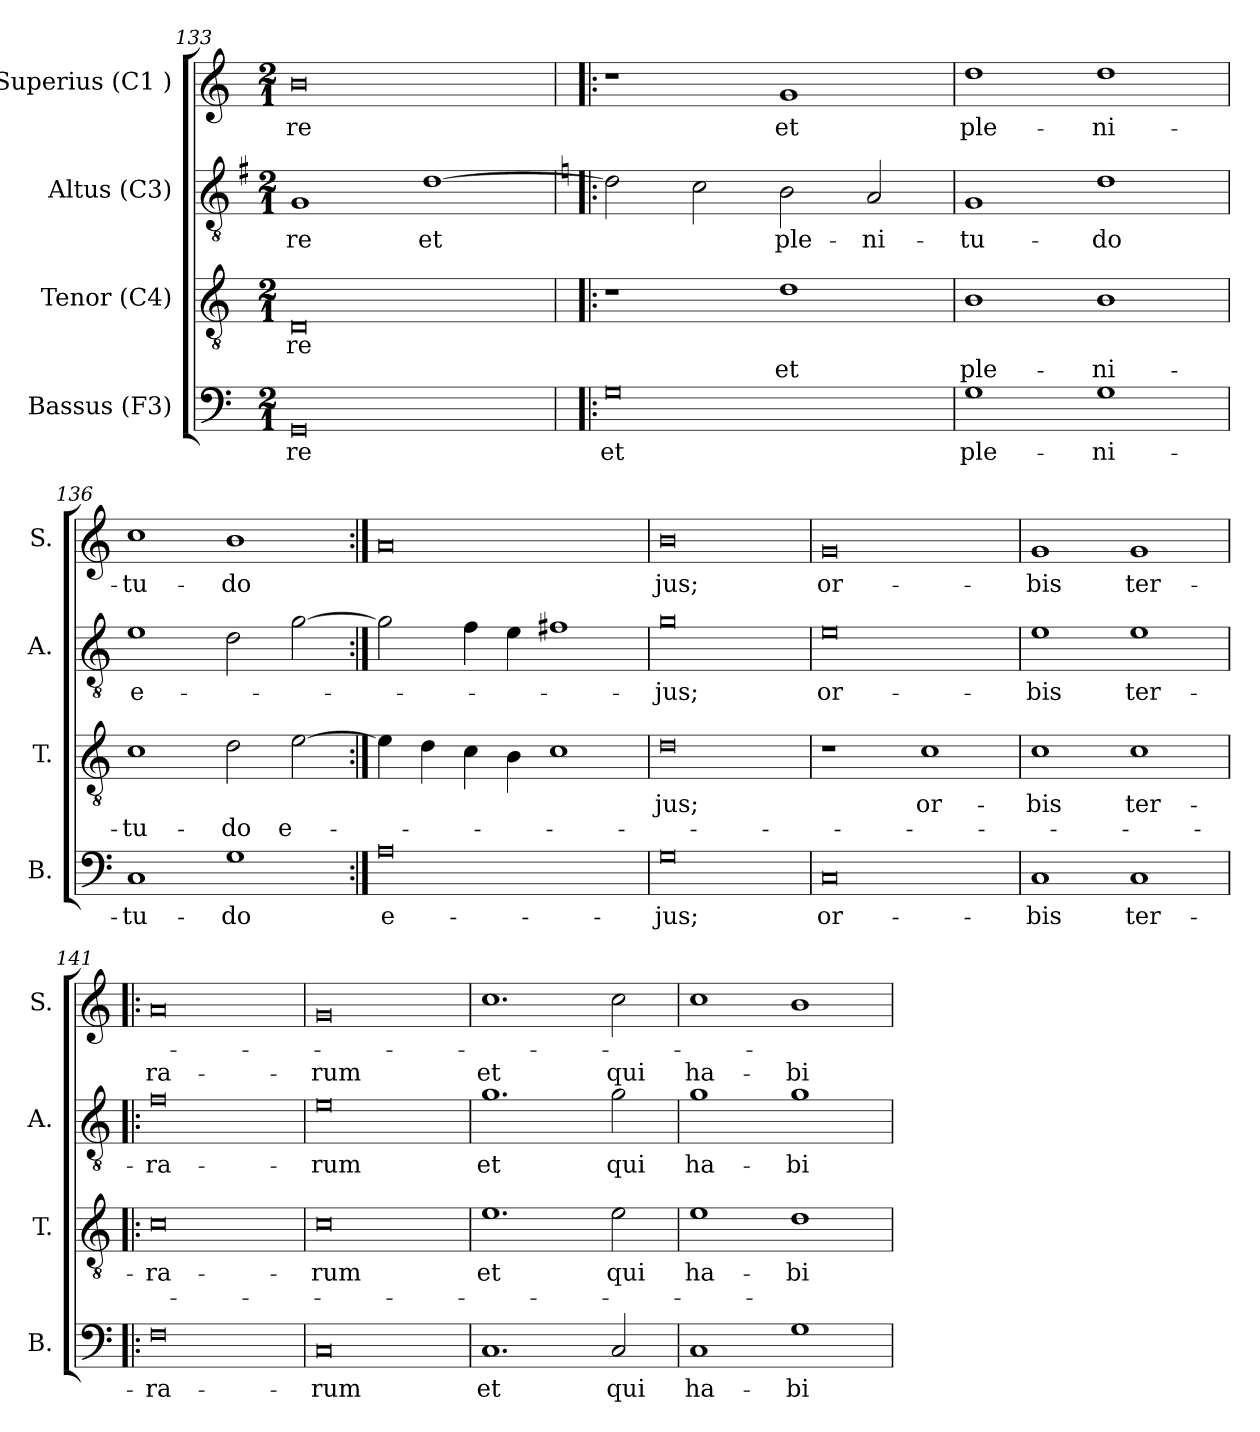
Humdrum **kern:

**kern	**text	**kern	**text	**text	**kern	**text	**kern	**text	**text
*part4	*part4	*part3	*part3	*part3	*part2	*part2	*part1	*part1	*part1
*staff4	*staff4	*staff3	*staff3	*staff3	*staff2	*staff2	*staff1	*staff1	*staff1
*I"Bassus (F3)	*	*I"Tenor (C4)	*	*	*I"Altus (C3)	*	*I"Superius (C1 )	*	*
*I'B.	*	*I'T.	*	*	*I'A.	*	*I'S.	*	*
*clefF4	*	*clefGv2	*	*	*clefGv2	*	*clefG2	*	*
*k[]	*	*k[]	*	*	*k[f#]	*	*k[]	*	*
*M2/1	*	*M2/1	*	*	*M2/1	*	*M2/1	*	*
=133	=133	=133	=133	=133	=133	=133	=133	=133	=133
!	!LO:LY:b	!	!LO:LY:b	!	!	!LO:LY:b	!	!LO:LY:b	!
0GG	-re	0D	-re	.	1G	-re	0b	-re	.
!	!	!	!	!	!	!LO:LY:b	!	!	!
.	.	.	.	.	[1d	et	.	.	.
!!LO:LB:g=z
=134!|:	=134!|:	=134!|:	=134!|:	=134!|:	=134!|:	=134!|:	=134!|:	=134!|:	=134!|:
*k[]	*	*k[]	*	*	*k[]	*	*k[]	*	*
!	!LO:LY:b	!	!	!	!	!	!	!	!
0G	et	1r	.	.	2d\]	.	1r	.	.
.	.	.	.	.	2c\	.	.	.	.
!	!	!	!	!LO:LY:b	!	!LO:LY:b	!	!LO:LY:b	!
.	.	1d	.	-et	2B\	ple-	1g	et	.
!	!	!	!	!	!	!LO:LY:b	!	!	!
.	.	.	.	.	2A/	-ni-	.	.	.
=135	=135	=135	=135	=135	=135	=135	=135	=135	=135
!	!LO:LY:b	!	!	!LO:LY:b	!	!LO:LY:b	!	!LO:LY:b	!
1G	ple-	1B	.	ple-	1G	-tu-	1dd	ple-	.
!	!LO:LY:b	!	!	!LO:LY:b	!	!LO:LY:b	!	!LO:LY:b	!
1G	-ni-	1B	.	-ni-	1d	-do	1dd	-ni-	.
=136	=136	=136	=136	=136	=136	=136	=136	=136	=136
!	!LO:LY:b	!	!	!LO:LY:b	!	!LO:LY:b	!	!LO:LY:b	!
1C	-tu-	1c	.	-tu-	1e	e-	1cc	-tu-	.
!	!LO:LY:b	!	!	!LO:LY:b	!	!	!	!LO:LY:b	!
1G	-do	2d\	.	-do	2d\	.	1b	-do	.
!	!	!	!	!LO:LY:b	!	!	!	!	!
.	.	[2e\	.	e-	[2g\	.	.	.	.
=137:|!	=137:|!	=137:|!	=137:|!	=137:|!	=137:|!	=137:|!	=137:|!	=137:|!	=137:|!
!	!LO:LY:b	!	!	!	!	!	!	!	!
0A	e-	4e\]	.	.	2g\]	.	0a	.	.
.	.	4d\	.	.	.	.	.	.	.
.	.	4c\	.	.	4f\	.	.	.	.
.	.	4B\	.	.	4e\	.	.	.	.
.	.	1c	.	.	1f#X	.	.	.	.
=138	=138	=138	=138	=138	=138	=138	=138	=138	=138
!	!LO:LY:b	!	!LO:LY:b	!	!	!LO:LY:b	!	!LO:LY:b	!
0G	-jus;	0d	jus;	.	0g	-jus;	0b	jus;	.
=139	=139	=139	=139	=139	=139	=139	=139	=139	=139
!	!LO:LY:b	!	!	!	!	!LO:LY:b	!	!LO:LY:b	!
0C	or-	1r	.	.	0e	or-	0g	or-	.
!	!	!	!LO:LY:b	!	!	!	!	!	!
.	.	1c	or-	.	.	.	.	.	.
=140	=140	=140	=140	=140	=140	=140	=140	=140	=140
!	!LO:LY:b	!	!LO:LY:b	!	!	!LO:LY:b	!	!LO:LY:b	!
1C	-bis	1c	-bis	.	1e	-bis	1g	-bis	.
!	!LO:LY:b	!	!LO:LY:b	!	!	!LO:LY:b	!	!LO:LY:b	!
1C	ter-	1c	ter-	.	1e	ter-	1g	ter-	.
!!LO:LB:g=z
=141!|:	=141!|:	=141!|:	=141!|:	=141!|:	=141!|:	=141!|:	=141!|:	=141!|:	=141!|:
!	!LO:LY:b	!	!LO:LY:b	!	!	!LO:LY:b	!	!	!LO:LY:b
0F	-ra-	0c	-ra-	.	0f	-ra-	0a	.	ra-
=142	=142	=142	=142	=142	=142	=142	=142	=142	=142
!	!LO:LY:b	!	!LO:LY:b	!	!	!LO:LY:b	!	!	!LO:LY:b
0C	-rum	0c	-rum	.	0e	-rum	0g	.	-rum
=143	=143	=143	=143	=143	=143	=143	=143	=143	=143
!	!LO:LY:b	!	!LO:LY:b	!	!	!LO:LY:b	!	!	!LO:LY:b
1.C	et	1.e	et	.	1.g	et	1.cc	.	et
!	!LO:LY:b	!	!LO:LY:b	!	!	!LO:LY:b	!	!	!LO:LY:b
2C/	qui	2e\	qui	.	2g\	qui	2cc\	.	qui
=144	=144	=144	=144	=144	=144	=144	=144	=144	=144
!	!LO:LY:b	!	!LO:LY:b	!	!	!LO:LY:b	!	!	!LO:LY:b
1C	ha-	1e	ha-	.	1g	ha-	1cc	.	ha-
!	!LO:LY:b	!	!LO:LY:b	!	!	!LO:LY:b	!	!	!LO:LY:b
1G	-bi-	1d	-bi-	.	1g	-bi-	1b	.	-bi-
=	=	=	=	=	=	=	=	=	=
*-	*-	*-	*-	*-	*-	*-	*-	*-	*-
